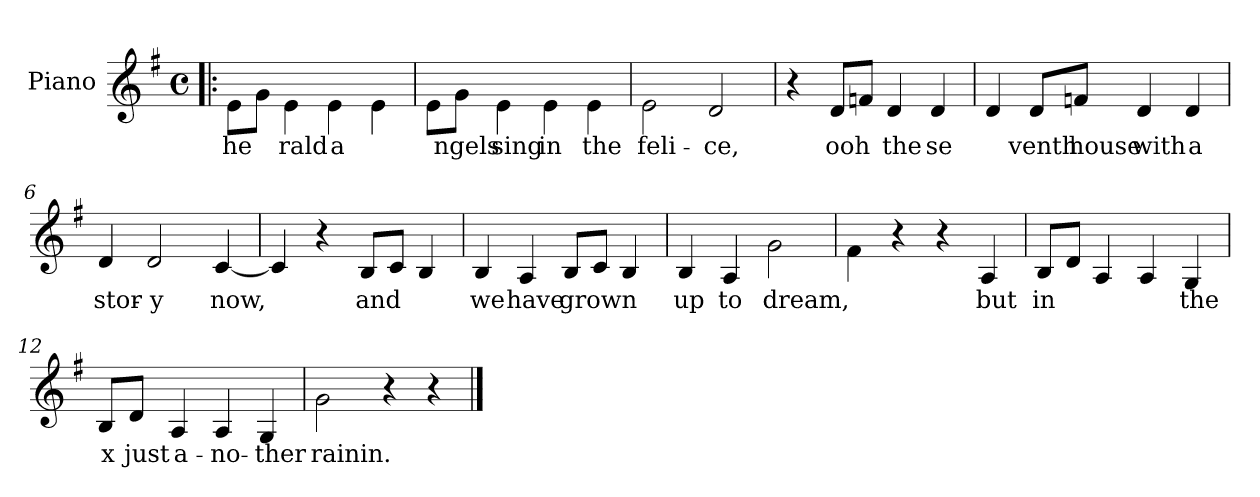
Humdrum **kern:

**kern	**text
*part1	*part1
*staff1	*staff1
*I"Piano	*
*I'Pno.	*
*clefG2	*
*k[f#]	*
*G:	*
*M4/4	*
*met(c)	*
=1!|:	=1!|:
8e\L	he-
8g\J	--
4e\	-rald
4e\	a-
4e\	--
=2	=2
8e\L	--
8g\J	-ngels
4e\	sing
4e\	in
4e\	the
=3	=3
2e\	feli-
2d/	-ce,
=4	=4
4r	.
8d/L	ooh
8fn/J	--
4d/	the
4d/	se-
=5	=5
4d/	--
8d/L	-venth
8fn/J	house
4d/	with
4d/	a
=6	=6
4d/	stor-
2d/	-y
[4c/	now,
=7	=7
4c/]	.
4r	.
8B/L	and
8c/J	--
4B/	--
=8	=8
4B/	we
4A/	have
8B/L	grown
8c/J	--
4B/	--
=9	=9
4B/	up
4A/	to
2g\	dream,
=10	=10
4f#\	.
4r	.
4r	.
4A/	but
=11	=11
8B/L	in
8d/J	--
4A/	--
4A/	--
4G/	the
=12	=12
8B/L	x
8d/J	just
4A/	a-
4A/	no-
4G/	-ther
=13	=13
2g\	rainin.
4r	.
4r	.
==	==
*-	*-
